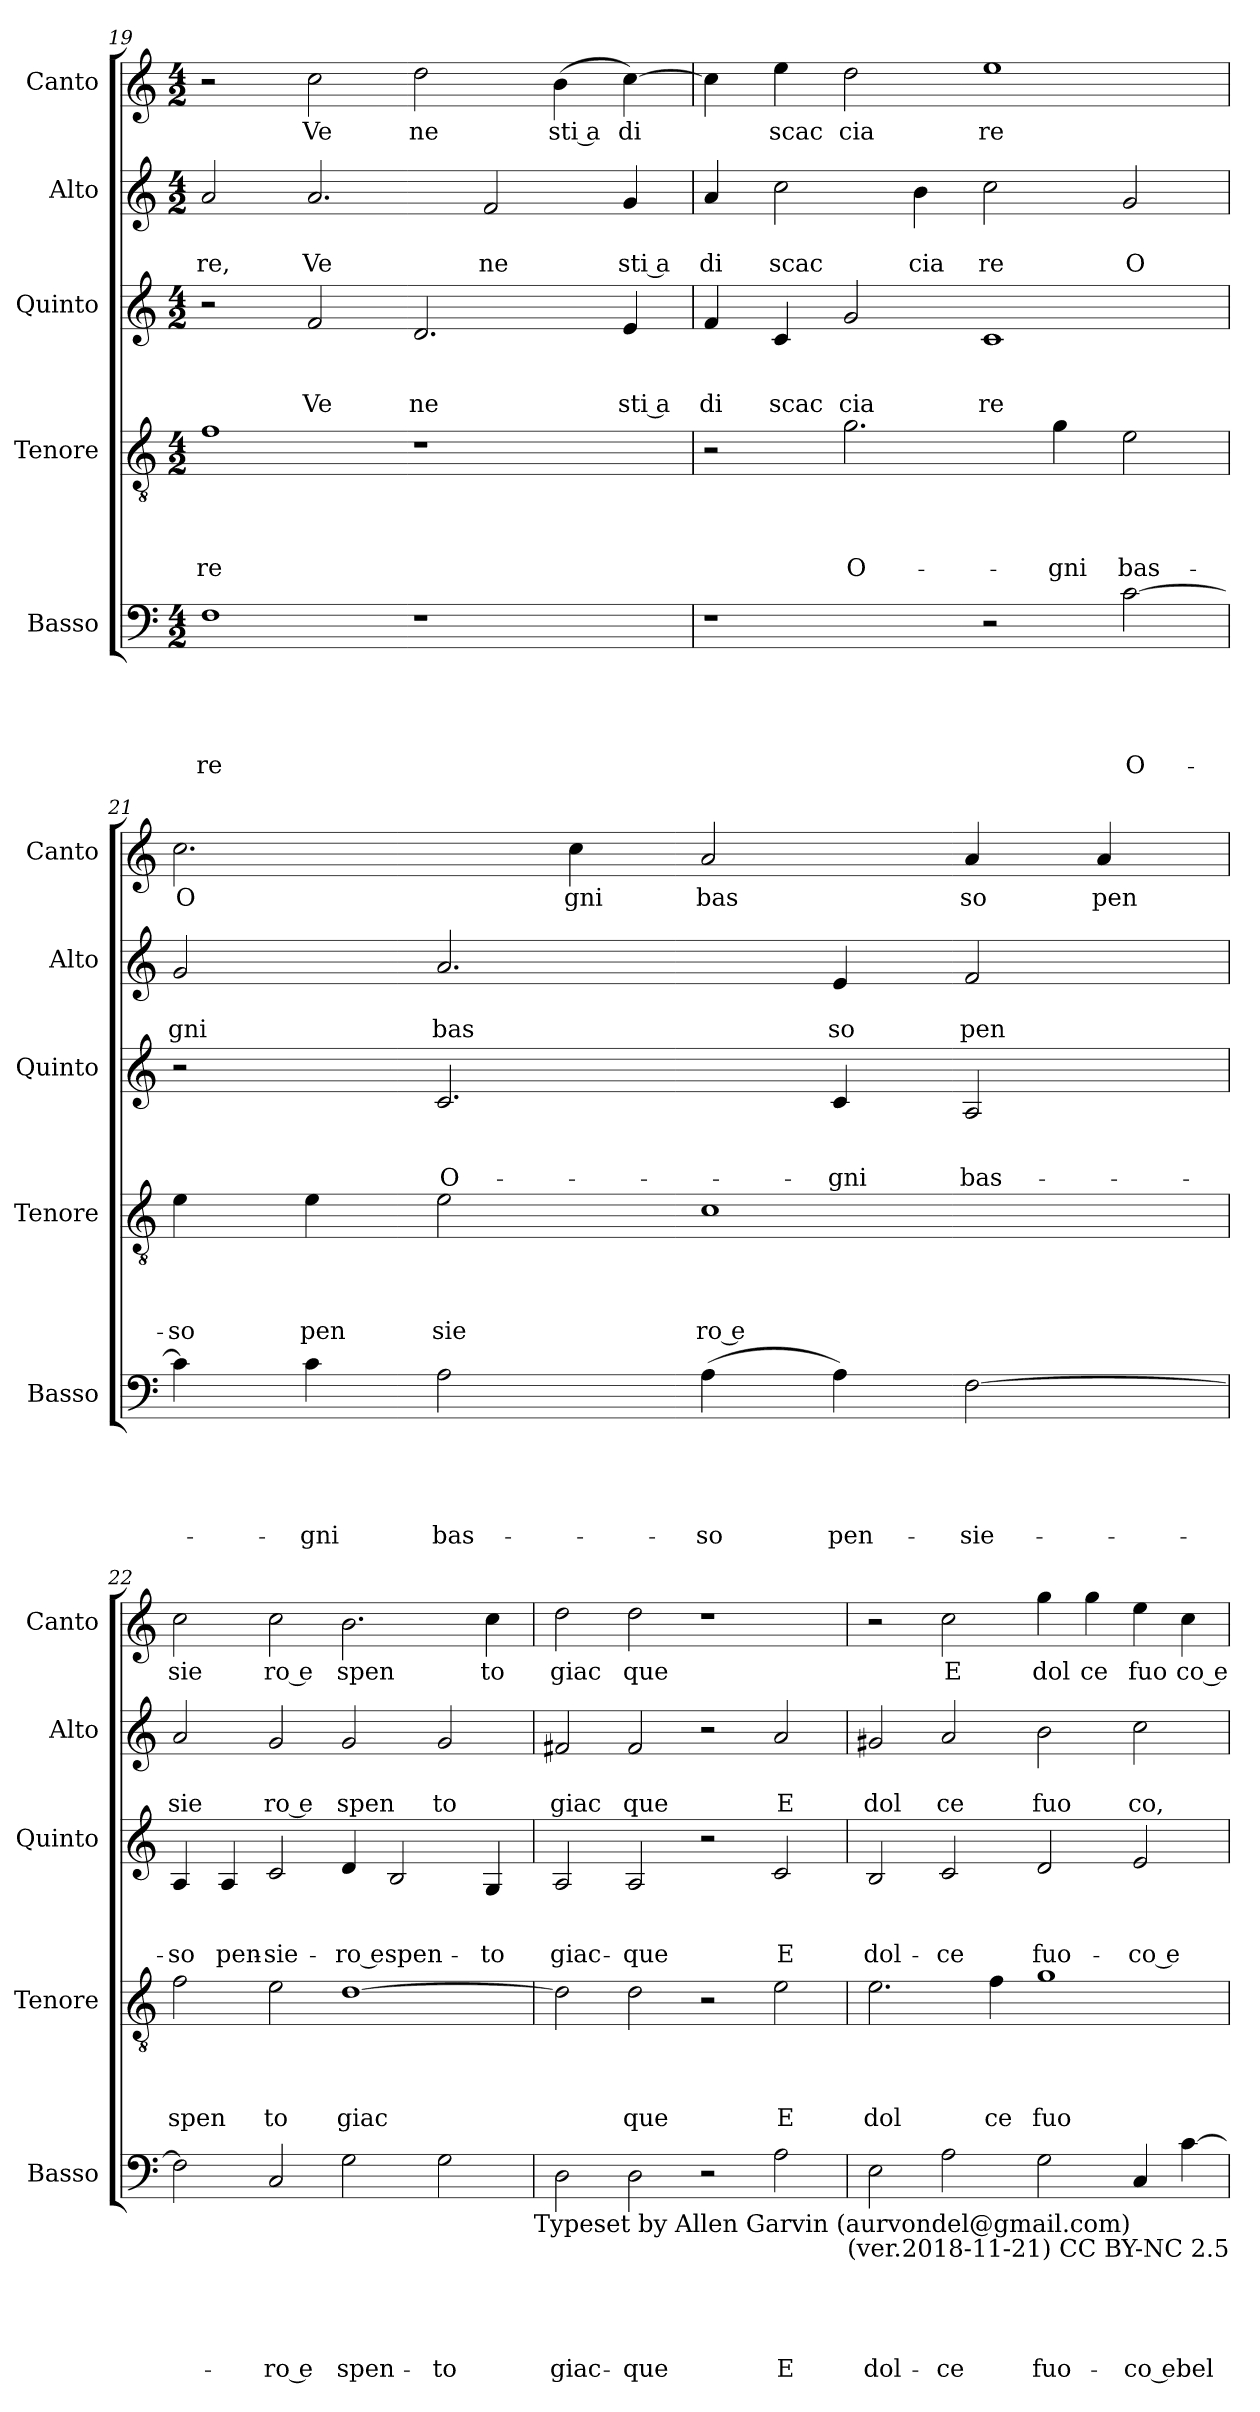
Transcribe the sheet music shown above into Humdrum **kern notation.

**kern	**text	**text	**text	**text	**text	**kern	**text	**text	**text	**text	**kern	**text	**text	**text	**kern	**text	**text	**kern	**text
*part5	*part5	*part5	*part5	*part5	*part5	*part4	*part4	*part4	*part4	*part4	*part3	*part3	*part3	*part3	*part2	*part2	*part2	*part1	*part1
*staff5	*staff5	*staff5	*staff5	*staff5	*staff5	*staff4	*staff4	*staff4	*staff4	*staff4	*staff3	*staff3	*staff3	*staff3	*staff2	*staff2	*staff2	*staff1	*staff1
*I"Basso	*	*	*	*	*	*I"Tenore	*	*	*	*	*I"Quinto	*	*	*	*I"Alto	*	*	*I"Canto	*
*I'Basso	*	*	*	*	*	*I'Tenore	*	*	*	*	*I'Quinto	*	*	*	*I'Alto	*	*	*I'Canto	*
*clefF4	*	*	*	*	*	*clefGv2	*	*	*	*	*clefG2	*	*	*	*clefG2	*	*	*clefG2	*
*k[]	*	*	*	*	*	*k[]	*	*	*	*	*k[]	*	*	*	*k[]	*	*	*k[]	*
*C:	*	*	*	*	*	*C:	*	*	*	*	*C:	*	*	*	*C:	*	*	*C:	*
*M4/2	*	*	*	*	*	*M4/2	*	*	*	*	*M4/2	*	*	*	*M4/2	*	*	*M4/2	*
=19	=19	=19	=19	=19	=19	=19	=19	=19	=19	=19	=19	=19	=19	=19	=19	=19	=19	=19	=19
!	!	!	!	!	!LO:LY:b	!	!	!	!	!LO:LY:b	!	!	!	!	!	!	!LO:LY:b	!	!
1F	.	.	.	.	-re	1f	.	.	.	-re	2r	.	.	.	2a/	.	re,	2r	.
!	!	!	!	!	!	!	!	!	!	!	!	!	!	!LO:LY:b	!	!	!LO:LY:b	!	!LO:LY:b
.	.	.	.	.	.	.	.	.	.	.	2f/	.	.	Ve	2.a/	.	Ve	2cc\	Ve
!	!	!	!	!	!	!	!	!	!	!	!	!	!	!LO:LY:b	!	!	!	!	!LO:LY:b
1r	.	.	.	.	.	1r	.	.	.	.	2.d/	.	.	ne	.	.	.	2dd\	ne
!	!	!	!	!	!	!	!	!	!	!	!	!	!	!	!	!	!LO:LY:b	!	!
.	.	.	.	.	.	.	.	.	.	.	.	.	.	.	2f/	.	ne	.	.
!	!	!	!	!	!	!	!	!	!	!	!	!	!	!	!	!	!	!	!LO:LY:b:rj
.	.	.	.	.	.	.	.	.	.	.	.	.	.	.	.	.	.	(<4b\	sti a
!	!	!	!	!	!	!	!	!	!	!	!	!	!	!LO:LY:b:rj	!	!	!LO:LY:b:rj	!	!LO:LY:b
.	.	.	.	.	.	.	.	.	.	.	4e/	.	.	sti a	4g/	.	sti a	[>4cc\)	di
=20	=20	=20	=20	=20	=20	=20	=20	=20	=20	=20	=20	=20	=20	=20	=20	=20	=20	=20	=20
!	!	!	!	!	!	!	!	!	!	!	!	!	!	!LO:LY:b	!	!	!LO:LY:b	!	!
1r	.	.	.	.	.	2r	.	.	.	.	4f/	.	.	di	4a/	.	di	4cc\]	.
!	!	!	!	!	!	!	!	!	!	!	!	!	!	!LO:LY:b	!	!	!LO:LY:b	!	!LO:LY:b
.	.	.	.	.	.	.	.	.	.	.	4c/	.	.	scac	2cc\	.	scac	4ee\	scac
!	!	!	!	!	!	!	!	!	!	!LO:LY:b	!	!	!	!LO:LY:b	!	!	!	!	!LO:LY:b
.	.	.	.	.	.	2.g\	.	.	.	O-	2g/	.	.	cia	.	.	.	2dd\	cia
!	!	!	!	!	!	!	!	!	!	!	!	!	!	!	!	!	!LO:LY:b	!	!
.	.	.	.	.	.	.	.	.	.	.	.	.	.	.	4b\	.	cia	.	.
!	!	!	!	!	!	!	!	!	!	!	!	!	!	!LO:LY:b	!	!	!LO:LY:b	!	!LO:LY:b
2r	.	.	.	.	.	.	.	.	.	.	1c	.	.	re	2cc\	.	re	1ee	re
!	!	!	!	!	!	!	!	!	!	!LO:LY:b	!	!	!	!	!	!	!	!	!
.	.	.	.	.	.	4g\	.	.	.	-gni	.	.	.	.	.	.	.	.	.
!	!	!	!	!	!LO:LY:b	!	!	!	!	!LO:LY:b	!	!	!	!	!	!	!LO:LY:b	!	!
[<2c\	.	.	.	.	O-	2e\	.	.	.	bas-	.	.	.	.	2g/	.	O	.	.
!!LO:LB:g=z
=21	=21	=21	=21	=21	=21	=21	=21	=21	=21	=21	=21	=21	=21	=21	=21	=21	=21	=21	=21
!	!	!	!	!	!	!	!	!	!	!LO:LY:b	!	!	!	!	!	!	!LO:LY:b	!	!LO:LY:b
4c\]	.	.	.	.	.	4e\	.	.	.	-so	2r	.	.	.	2g/	.	gni	2.cc\	O
!	!	!	!	!	!LO:LY:b	!	!	!	!	!LO:LY:b	!	!	!	!	!	!	!	!	!
4c\	.	.	.	.	-gni	4e\	.	.	.	pen	.	.	.	.	.	.	.	.	.
!	!	!	!	!	!LO:LY:b	!	!	!	!	!LO:LY:b	!	!	!	!LO:LY:b	!	!	!LO:LY:b	!	!
2A\	.	.	.	.	bas-	2e\	.	.	.	sie	2.c/	.	.	O-	2.a/	.	bas	.	.
!	!	!	!	!	!	!	!	!	!	!	!	!	!	!	!	!	!	!	!LO:LY:b
.	.	.	.	.	.	.	.	.	.	.	.	.	.	.	.	.	.	4cc\	gni
!	!	!	!	!	!LO:LY:b	!	!	!	!	!LO:LY:b:rj	!	!	!	!	!	!	!	!	!LO:LY:b
(>4A\	.	.	.	.	-so	1c	.	.	.	ro e	.	.	.	.	.	.	.	2a/	bas
!	!	!	!	!	!LO:LY:b	!	!	!	!	!	!	!	!	!LO:LY:b	!	!	!LO:LY:b	!	!
4A\)	.	.	.	.	pen-	.	.	.	.	.	4c/	.	.	-gni	4e/	.	so	.	.
!	!	!	!	!	!LO:LY:b	!	!	!	!	!	!	!	!	!LO:LY:b	!	!	!LO:LY:b	!	!LO:LY:b
[>2F\	.	.	.	.	-sie-	.	.	.	.	.	2A/	.	.	bas-	2f/	.	pen	4a/	so
!	!	!	!	!	!	!	!	!	!	!	!	!	!	!	!	!	!	!	!LO:LY:b
.	.	.	.	.	.	.	.	.	.	.	.	.	.	.	.	.	.	4a/	pen
=22	=22	=22	=22	=22	=22	=22	=22	=22	=22	=22	=22	=22	=22	=22	=22	=22	=22	=22	=22
!	!	!	!	!	!	!	!	!	!	!LO:LY:b	!	!	!	!LO:LY:b	!	!	!LO:LY:b	!	!LO:LY:b
2F\]	.	.	.	.	.	2f\	.	.	.	spen	4A/	.	.	-so	2a/	.	sie	2cc\	sie
!	!	!	!	!	!	!	!	!	!	!	!	!	!	!LO:LY:b	!	!	!	!	!
.	.	.	.	.	.	.	.	.	.	.	4A/	.	.	pen-	.	.	.	.	.
!	!	!	!	!	!LO:LY:b:rj	!	!	!	!	!LO:LY:b	!	!	!	!LO:LY:b	!	!	!LO:LY:b:rj	!	!LO:LY:b:rj
2C/	.	.	.	.	-ro e	2e\	.	.	.	to	2c/	.	.	-sie-	2g/	.	ro e	2cc\	ro e
!	!	!	!	!	!LO:LY:b	!	!	!	!	!LO:LY:b	!	!	!	!LO:LY:b:rj	!	!	!LO:LY:b	!	!LO:LY:b
2G\	.	.	.	.	spen-	[>1d	.	.	.	giac	4d/	.	.	-ro e	2g/	.	spen	2.b\	spen
!	!	!	!	!	!	!	!	!	!	!	!	!	!	!LO:LY:b	!	!	!	!	!
.	.	.	.	.	.	.	.	.	.	.	2B/	.	.	spen-	.	.	.	.	.
!	!	!	!	!	!LO:LY:b	!	!	!	!	!	!	!	!	!	!	!	!LO:LY:b	!	!
2G\	.	.	.	.	-to	.	.	.	.	.	.	.	.	.	2g/	.	to	.	.
!	!	!	!	!	!	!	!	!	!	!	!	!	!	!LO:LY:b	!	!	!	!	!LO:LY:b
.	.	.	.	.	.	.	.	.	.	.	4G/	.	.	-to	.	.	.	4cc\	to
!LO:TX:b:t=Typeset by Allen Garvin (aurvondel@gmail.com)	!	!	!	!	!	!	!	!	!	!	!	!	!	!	!	!	!	!	!
=23	=23	=23	=23	=23	=23	=23	=23	=23	=23	=23	=23	=23	=23	=23	=23	=23	=23	=23	=23
!	!	!	!	!	!LO:LY:b	!	!	!	!	!	!	!	!	!LO:LY:b	!	!	!LO:LY:b	!	!LO:LY:b
2D\	.	.	.	.	giac-	2d\]	.	.	.	.	2A/	.	.	giac-	2f#X/	.	giac	2dd\	giac
!	!	!	!	!	!LO:LY:b	!	!	!	!	!LO:LY:b	!	!	!	!LO:LY:b	!	!	!LO:LY:b	!	!LO:LY:b
2D\	.	.	.	.	-que	2d\	.	.	.	que	2A/	.	.	-que	2f#/	.	que	2dd\	que
2r	.	.	.	.	.	2r	.	.	.	.	2r	.	.	.	2r	.	.	1r	.
!	!	!	!	!	!LO:LY:b	!	!	!	!	!LO:LY:b	!	!	!	!LO:LY:b	!	!	!LO:LY:b	!	!
2A\	.	.	.	.	E	2e\	.	.	.	E	2c/	.	.	E	2a/	.	E	.	.
!LO:TX:b:t=(ver.	!	!	!	!	!	!	!	!	!	!	!	!	!	!	!	!	!	!	!
=24	=24	=24	=24	=24	=24	=24	=24	=24	=24	=24	=24	=24	=24	=24	=24	=24	=24	=24	=24
!	!	!	!	!	!LO:LY:b	!	!	!	!	!LO:LY:b	!	!	!	!LO:LY:b	!	!	!LO:LY:b	!	!
2E\	.	.	.	.	dol-	2.e\	.	.	.	dol	2B/	.	.	dol-	2g#X/	.	dol	2r	.
!	!	!	!	!	!LO:LY:b	!	!	!	!	!	!	!	!	!LO:LY:b	!	!	!LO:LY:b	!	!LO:LY:b
2A\	.	.	.	.	-ce	.	.	.	.	.	2c/	.	.	-ce	2a/	.	ce	2cc\	E
!	!	!	!	!	!	!	!	!	!	!LO:LY:b	!	!	!	!	!	!	!	!	!
.	.	.	.	.	.	4f\	.	.	.	ce	.	.	.	.	.	.	.	.	.
!	!	!	!	!	!LO:LY:b	!	!	!	!	!LO:LY:b	!	!	!	!LO:LY:b	!	!	!LO:LY:b	!	!LO:LY:b
2G\	.	.	.	.	fuo-	1g	.	.	.	fuo	2d/	.	.	fuo-	2b\	.	fuo	4gg\	dol
!	!	!	!	!	!	!	!	!	!	!	!	!	!	!	!	!	!	!	!LO:LY:b
.	.	.	.	.	.	.	.	.	.	.	.	.	.	.	.	.	.	4gg\	ce
!	!	!	!	!	!LO:LY:b:rj	!	!	!	!	!	!	!	!	!LO:LY:b:rj	!	!	!LO:LY:b	!	!LO:LY:b
4C/	.	.	.	.	-co e	.	.	.	.	.	2e/	.	.	-co e	2cc\	.	co,	4ee\	fuo
!	!	!	!	!	!LO:LY:b	!	!	!	!	!	!	!	!	!	!	!	!	!	!LO:LY:b:rj
[>4c\	.	.	.	.	bel	.	.	.	.	.	.	.	.	.	.	.	.	4cc\	co e
!LO:TX:b:t=2018-11-21) CC BY-NC 2.5	!	!	!	!	!	!	!	!	!	!	!	!	!	!	!	!	!	!	!
=	=	=	=	=	=	=	=	=	=	=	=	=	=	=	=	=	=	=	=
*-	*-	*-	*-	*-	*-	*-	*-	*-	*-	*-	*-	*-	*-	*-	*-	*-	*-	*-	*-
